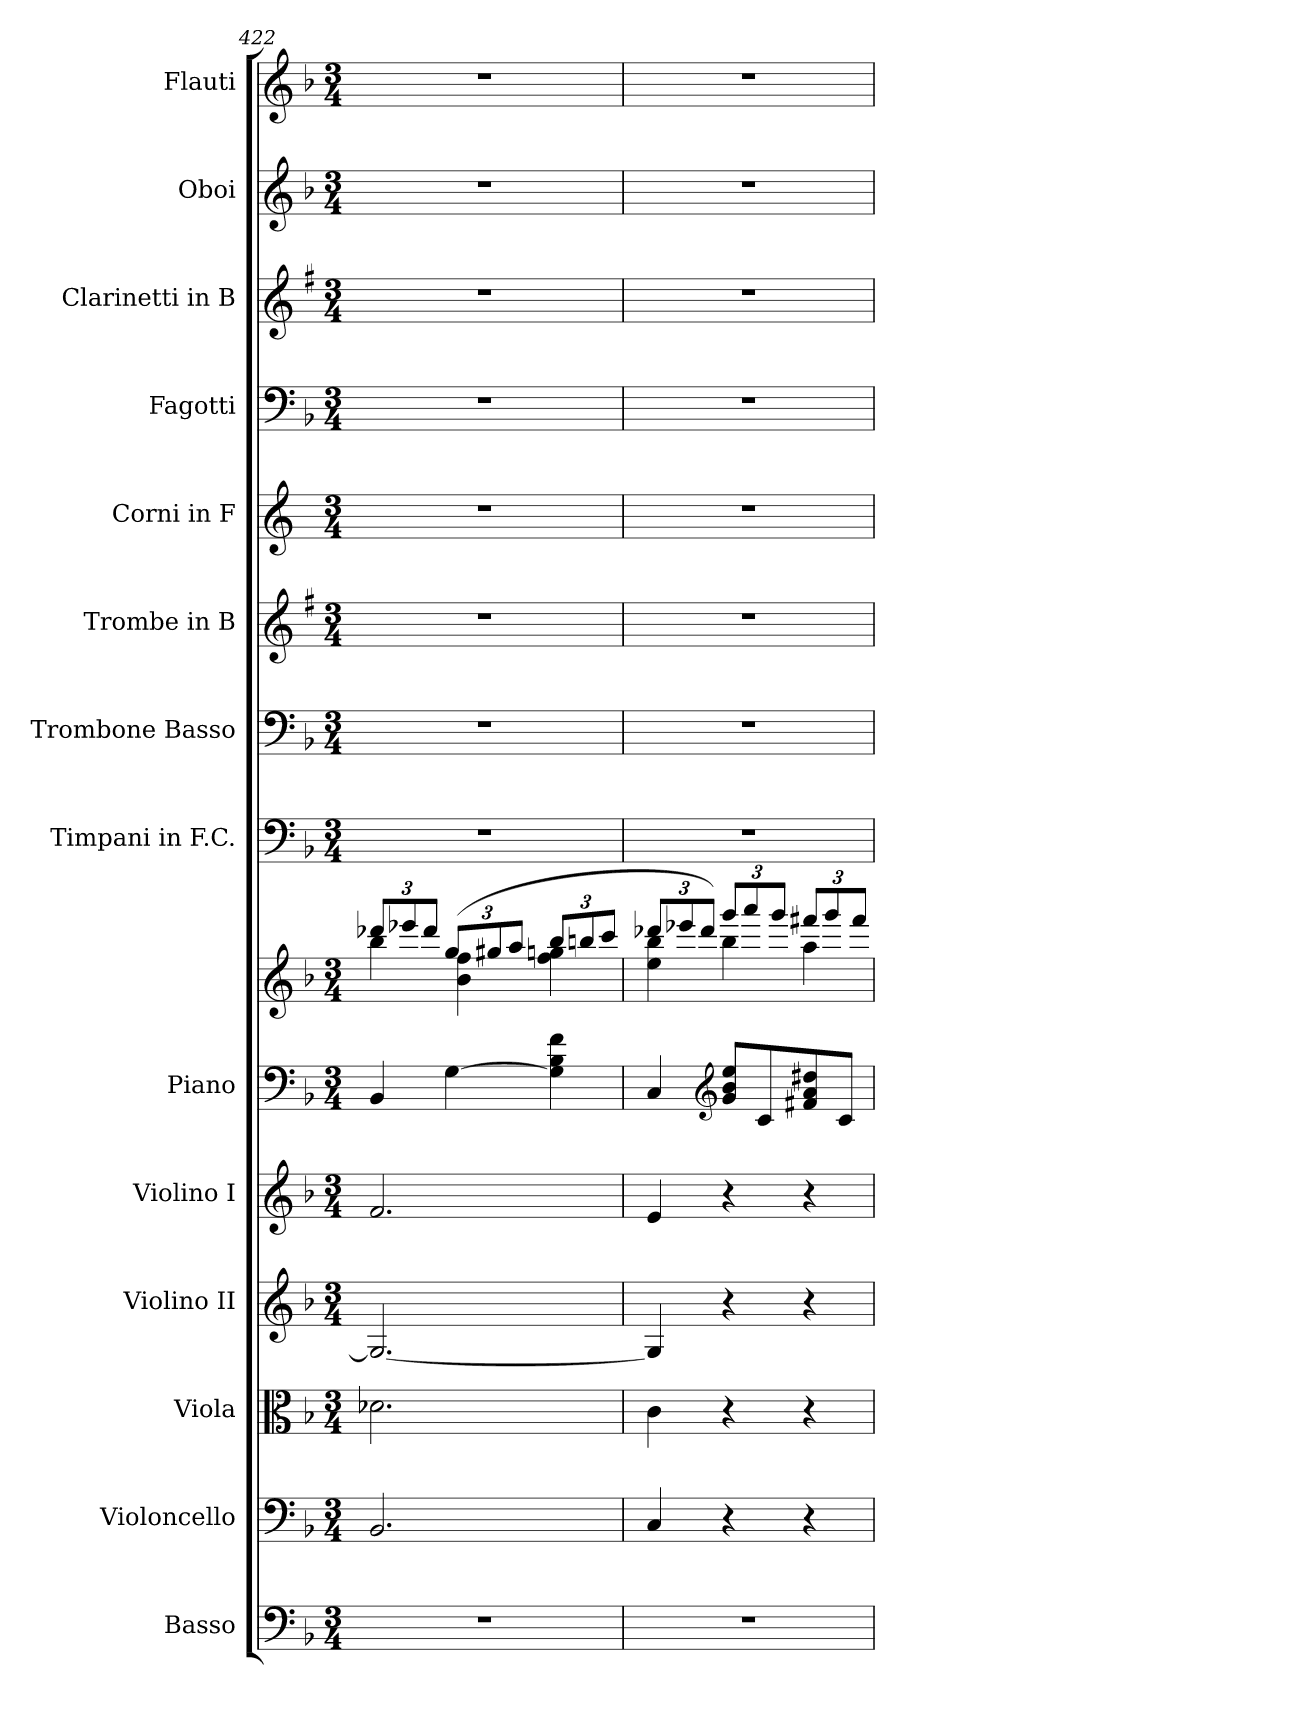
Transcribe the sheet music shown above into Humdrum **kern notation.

**kern	**kern	**kern	**kern	**kern	**kern	**kern	**kern	**kern	**kern	**kern	**kern	**kern	**kern	**kern
*part14	*part13	*part12	*part11	*part10	*part9	*part9	*part8	*part7	*part6	*part5	*part4	*part3	*part2	*part1
*staff15	*staff14	*staff13	*staff12	*staff11	*staff10	*staff9	*staff8	*staff7	*staff6	*staff5	*staff4	*staff3	*staff2	*staff1
*I"Basso	*I"Violoncello	*I"Viola	*I"Violino II	*I"Violino I	*I"Piano	*	*I"Timpani in F.C.	*I"Trombone Basso	*I"Trombe in B	*I"Corni in F	*I"Fagotti	*I"Clarinetti in B	*I"Oboi	*I"Flauti
*	*	*	*	*	*I'Pno.	*	*I'Timp.	*	*	*	*	*	*I'Ob.	*I'Fl.
*clefF4	*clefF4	*clefC3	*clefG2	*clefG2	*clefF4	*clefG2	*clefF4	*clefF4	*clefG2	*clefG2	*clefF4	*clefG2	*clefG2	*clefG2
*ITrd7c12	*	*	*	*	*	*	*	*	*ITrd1c2	*ITrd4c7	*	*ITrd1c2	*	*
*k[b-]	*k[b-]	*k[b-]	*k[b-]	*k[b-]	*k[b-]	*k[b-]	*k[b-]	*k[b-]	*k[b-]	*k[b-]	*k[b-]	*k[b-]	*k[b-]	*k[b-]
*M3/4	*M3/4	*M3/4	*M3/4	*M3/4	*M3/4	*M3/4	*M3/4	*M3/4	*M3/4	*M3/4	*M3/4	*M3/4	*M3/4	*M3/4
*	*	*	*	*	*	*Xbrackettup	*	*	*	*	*	*	*	*
=422	=422	=422	=422	=422	=422	=422	=422	=422	=422	=422	=422	=422	=422	=422
*	*	*	*	*	*	*^	*	*	*	*	*	*	*	*
2.r	2.BB-/	2.d-X\	2.G/_	2.f/	4BB-/	12ddd-X/L	4bb-\	2.r	2.r	2.r	2.r	2.r	2.r	2.r	2.r
.	.	.	.	.	.	12eee-X/	.	.	.	.	.	.	.	.	.
.	.	.	.	.	.	12ddd-/J	.	.	.	.	.	.	.	.	.
.	.	.	.	.	[4G\	(>12gg/L	4b-\ 4ff\	.	.	.	.	.	.	.	.
.	.	.	.	.	.	12gg#X/	.	.	.	.	.	.	.	.	.
.	.	.	.	.	.	12aa/J	.	.	.	.	.	.	.	.	.
.	.	.	.	.	4G\] 4B-\ 4f\	12bb-/L	4ff\ 4ggn\	.	.	.	.	.	.	.	.
.	.	.	.	.	.	12bbn/	.	.	.	.	.	.	.	.	.
.	.	.	.	.	.	12ccc/J	.	.	.	.	.	.	.	.	.
=423	=423	=423	=423	=423	=423	=423	=423	=423	=423	=423	=423	=423	=423	=423	=423
2.r	4C/	4c\	4G/]	4e/	4C/	12ddd-X/L	4ee\ 4bb-\	2.r	2.r	2.r	2.r	2.r	2.r	2.r	2.r
.	.	.	.	.	.	12eee-X/	.	.	.	.	.	.	.	.	.
.	.	.	.	.	.	12ddd-/J)	.	.	.	.	.	.	.	.	.
*	*	*	*	*	*clefG2	*	*	*	*	*	*	*	*	*	*
.	4r	4r	4r	4r	8g/ 8b-/ 8ee/L	12ggg/L	4bb-\	.	.	.	.	.	.	.	.
.	.	.	.	.	.	12aaa/	.	.	.	.	.	.	.	.	.
.	.	.	.	.	8c/	.	.	.	.	.	.	.	.	.	.
.	.	.	.	.	.	12ggg/J	.	.	.	.	.	.	.	.	.
.	4r	4r	4r	4r	8f#X/ 8a/ 8dd#X/	12fff#X/L	4aa\	.	.	.	.	.	.	.	.
.	.	.	.	.	.	12ggg/	.	.	.	.	.	.	.	.	.
.	.	.	.	.	8c/J	.	.	.	.	.	.	.	.	.	.
.	.	.	.	.	.	12fff#/J	.	.	.	.	.	.	.	.	.
*	*	*	*	*	*	*v	*v	*	*	*	*	*	*	*	*
=	=	=	=	=	=	=	=	=	=	=	=	=	=	=
*-	*-	*-	*-	*-	*-	*-	*-	*-	*-	*-	*-	*-	*-	*-
